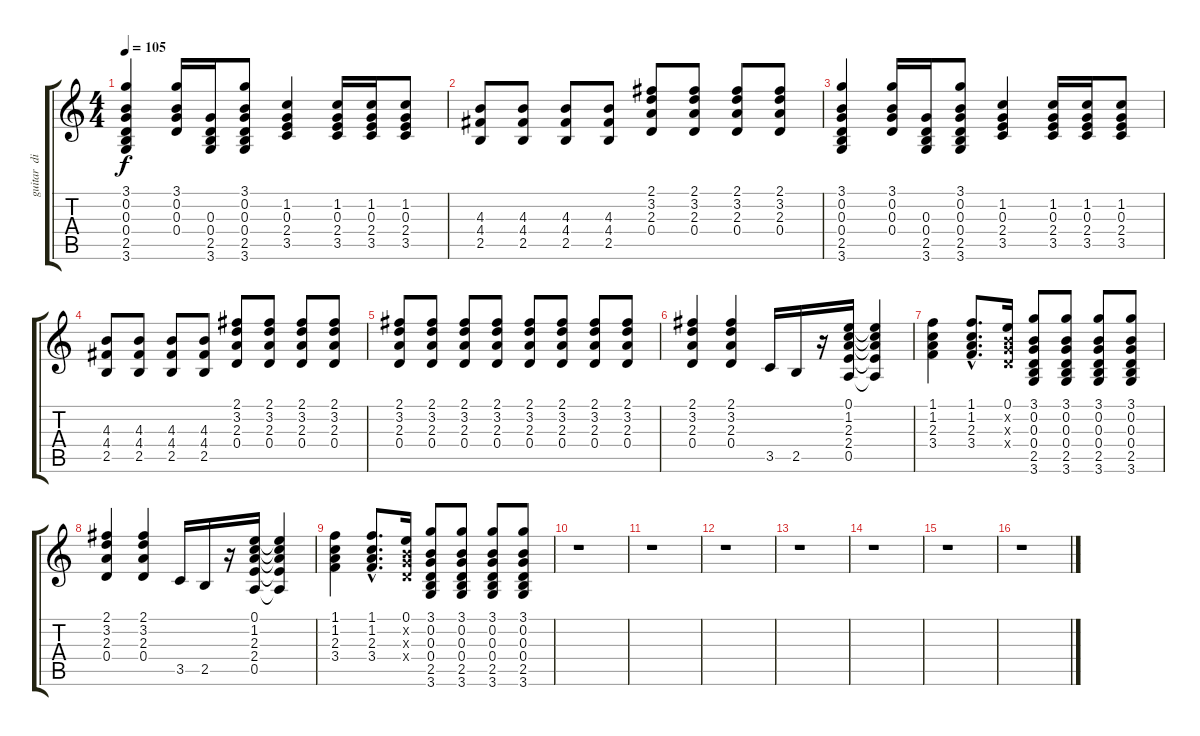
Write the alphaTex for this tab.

\track ("guitar  disto " "guitar  di") {instrument distortionguitar}
\staff {score tabs}
\tuning (E4 B3 G3 D3 A2 E2) {hide}
\ts (4 4)
\tempo 105
\clef g2
\ks c
(3.1 0.2 0.3 0.4 2.5 3.6).4{dy f} (3.1 0.2 0.3 0.4).16 (0.3 0.4 2.5 3.6).16 (3.1 0.2 0.3 0.4 2.5 3.6).8 (1.2 0.3 2.4 3.5).4 (1.2 0.3 2.4 3.5).16 (1.2 0.3 2.4 3.5).16 (1.2 0.3 2.4 3.5).8 |
(4.3 4.4 2.5).8 (4.3 4.4 2.5).8 (4.3 4.4 2.5).8 (4.3 4.4 2.5).8 (2.1 3.2 2.3 0.4).8 (2.1 3.2 2.3 0.4).8 (2.1 3.2 2.3 0.4).8 (2.1 3.2 2.3 0.4).8 |
(3.1 0.2 0.3 0.4 2.5 3.6).4 (3.1 0.2 0.3 0.4).16 (0.3 0.4 2.5 3.6).16 (3.1 0.2 0.3 0.4 2.5 3.6).8 (1.2 0.3 2.4 3.5).4 (1.2 0.3 2.4 3.5).16 (1.2 0.3 2.4 3.5).16 (1.2 0.3 2.4 3.5).8 |
(4.3 4.4 2.5).8 (4.3 4.4 2.5).8 (4.3 4.4 2.5).8 (4.3 4.4 2.5).8 (2.1 3.2 2.3 0.4).8 (2.1 3.2 2.3 0.4).8 (2.1 3.2 2.3 0.4).8 (2.1 3.2 2.3 0.4).8 |
(2.1 3.2 2.3 0.4).8 (2.1 3.2 2.3 0.4).8 (2.1 3.2 2.3 0.4).8 (2.1 3.2 2.3 0.4).8 (2.1 3.2 2.3 0.4).8 (2.1 3.2 2.3 0.4).8 (2.1 3.2 2.3 0.4).8 (2.1 3.2 2.3 0.4).8 |
(2.1 3.2 2.3 0.4).4 (2.1 3.2 2.3 0.4).4 3.5.16 2.5.16 r.16 (0.1 1.2 2.3 2.4 0.5).16 (0.1{t} 1.2{t} 2.3{t} 2.4{t} 0.5{t}).4 |
(1.1 1.2 2.3 3.4).4 (1.1{hac} 1.2{hac} 2.3{hac} 3.4{hac}).8{d} (0.1 0.2{x} 0.3{x} 0.4{x}).16 (3.1 0.2 0.3 0.4 2.5 3.6).8 (3.1 0.2 0.3 0.4 2.5 3.6).8 (3.1 0.2 0.3 0.4 2.5 3.6).8 (3.1 0.2 0.3 0.4 2.5 3.6).8 |
(2.1 3.2 2.3 0.4).4 (2.1 3.2 2.3 0.4).4 3.5.16 2.5.16 r.16 (0.1 1.2 2.3 2.4 0.5).16 (0.1{t} 1.2{t} 2.3{t} 2.4{t} 0.5{t}).4 |
(1.1 1.2 2.3 3.4).4 (1.1{hac} 1.2{hac} 2.3{hac} 3.4{hac}).8{d} (0.1 0.2{x} 0.3{x} 0.4{x}).16 (3.1 0.2 0.3 0.4 2.5 3.6).8 (3.1 0.2 0.3 0.4 2.5 3.6).8 (3.1 0.2 0.3 0.4 2.5 3.6).8 (3.1 0.2 0.3 0.4 2.5 3.6).8 |
r.1 |
r.1 |
r.1 |
r.1 |
r.1 |
r.1 |
r.1
